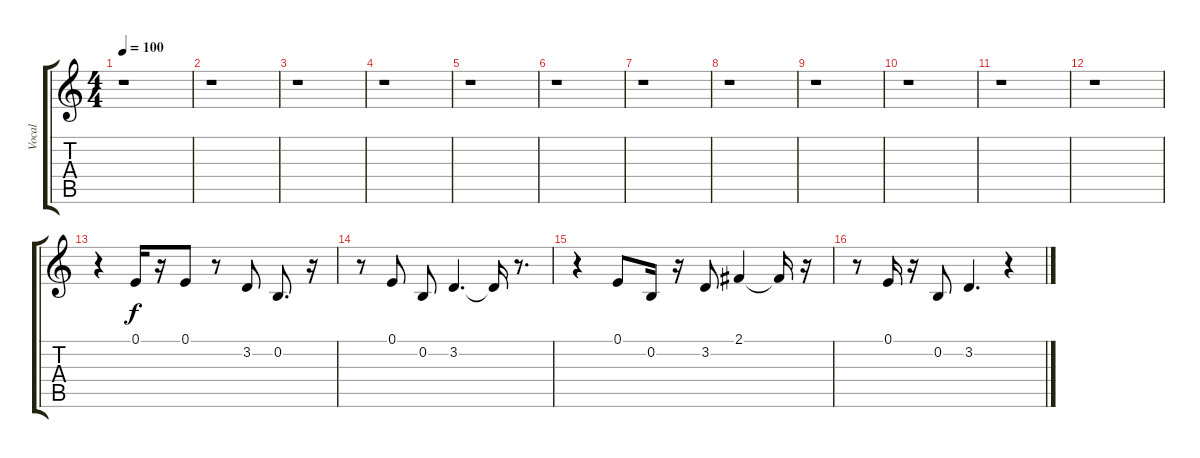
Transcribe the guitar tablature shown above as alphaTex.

\track ("Vocal" "Vocal") {instrument tenorsax}
\staff {score tabs}
\tuning (E4 B3 G3 D3 A2 E2) {hide}
\ts (4 4)
\tempo 100
\clef g2
\ks c
r.1{dy f} |
r.1 |
r.1 |
r.1 |
r.1 |
r.1 |
r.1 |
r.1 |
r.1 |
r.1 |
r.1 |
r.1 |
r.4 0.1.16 r.16 0.1.8 r.8 3.2.8 0.2.8{d} r.16 |
r.8 0.1.8 0.2.8 3.2.4{d} 3.2{t}.16 r.8{d} |
r.4 0.1.8 0.2.16 r.16 3.2.8 2.1.4 2.1{t}.16 r.16 |
r.8 0.1.16 r.16 0.2.8 3.2.4{d} r.4
